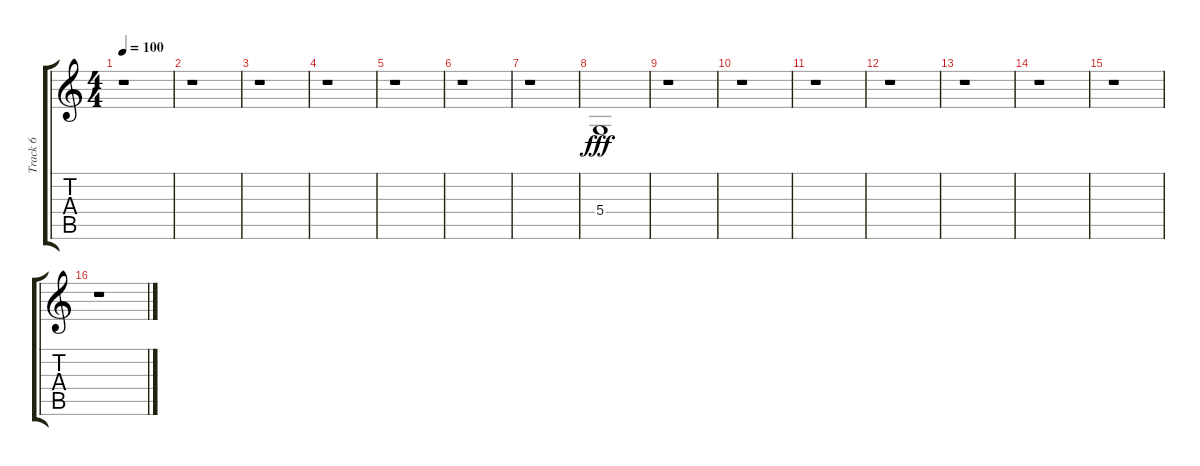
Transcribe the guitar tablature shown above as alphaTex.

\track ("Track 6" "Track 6") {instrument reversecymbal}
\staff {score tabs}
\tuning (E4 B3 G3 D3 A2 E2) {hide}
\ts (4 4)
\tempo 100
\clef g2
\ks c
r.1{dy fff} |
r.1 |
r.1 |
r.1 |
r.1 |
r.1 |
r.1 |
5.4.1 |
r.1 |
r.1 |
r.1 |
r.1 |
r.1 |
r.1 |
r.1 |
r.1
